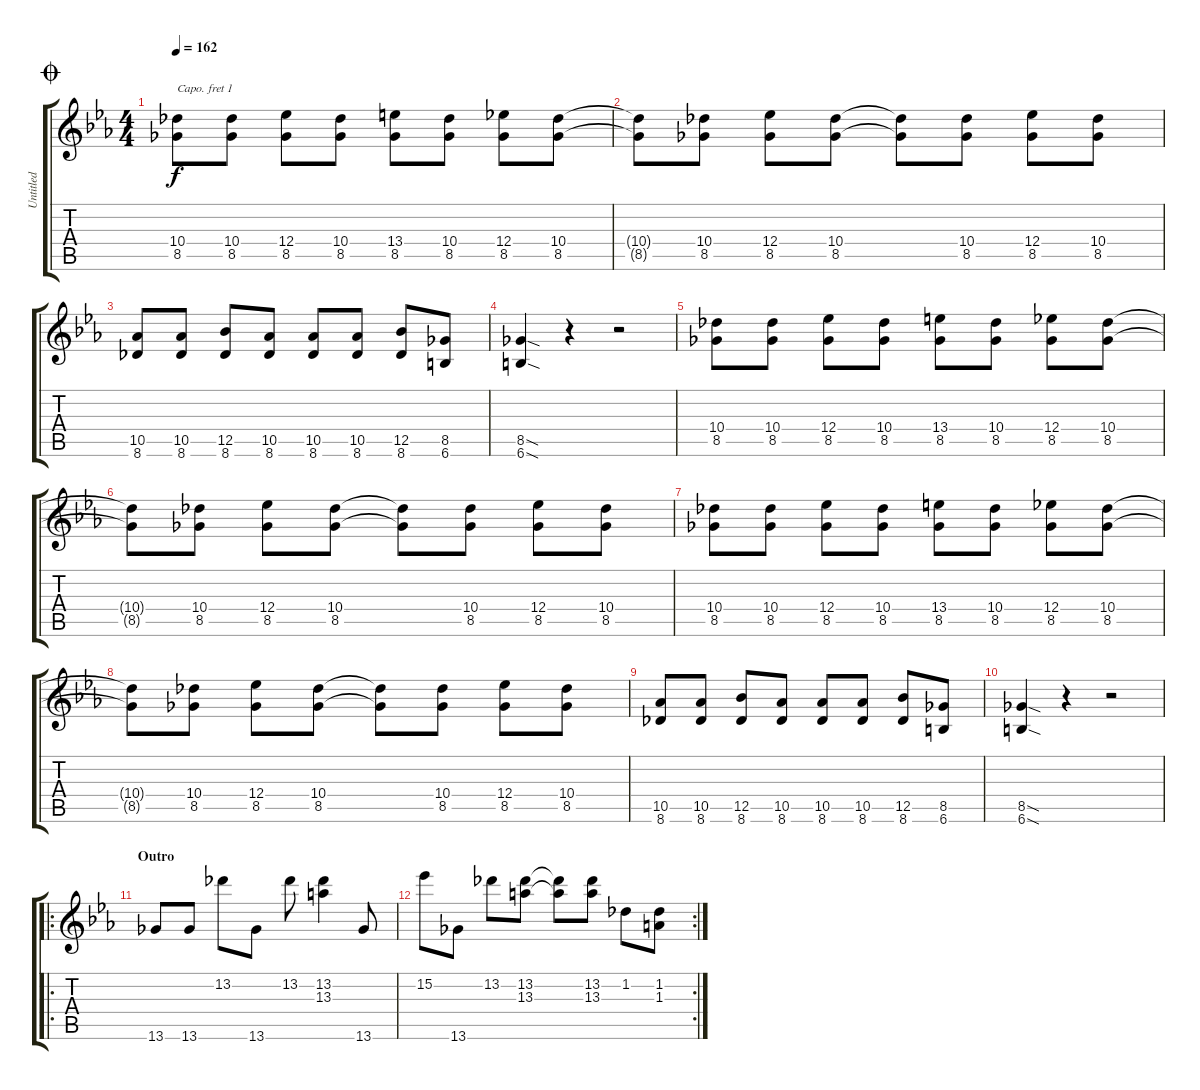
\track ("Untitled" "Untitled") {instrument overdrivenguitar}
\staff {score tabs}
\capo 1
\tuning (E4 B3 G3 D3 A2 E2) {hide}
\ts (4 4)
\jump coda
\tempo 162
\clef g2
\ks eb
(10.4 8.5).8{dy f} (10.4 8.5).8 (12.4 8.5).8 (10.4 8.5).8 (13.4 8.5).8 (10.4 8.5).8 (12.4 8.5).8 (10.4 8.5).8 |
(10.4{t} 8.5{t}).8 (10.4 8.5).8 (12.4 8.5).8 (10.4 8.5).8 (10.4{t} 8.5{t}).8 (10.4 8.5).8 (12.4 8.5).8 (10.4 8.5).8 |
(10.5 8.6).8 (10.5 8.6).8 (12.5 8.6).8 (10.5 8.6).8 (10.5 8.6).8 (10.5 8.6).8 (12.5 8.6).8 (8.5 6.6).8 |
(8.5{sod} 6.6{sod}).4 r.4 r.2 |
(10.4 8.5).8 (10.4 8.5).8 (12.4 8.5).8 (10.4 8.5).8 (13.4 8.5).8 (10.4 8.5).8 (12.4 8.5).8 (10.4 8.5).8 |
(10.4{t} 8.5{t}).8 (10.4 8.5).8 (12.4 8.5).8 (10.4 8.5).8 (10.4{t} 8.5{t}).8 (10.4 8.5).8 (12.4 8.5).8 (10.4 8.5).8 |
(10.4 8.5).8 (10.4 8.5).8 (12.4 8.5).8 (10.4 8.5).8 (13.4 8.5).8 (10.4 8.5).8 (12.4 8.5).8 (10.4 8.5).8 |
(10.4{t} 8.5{t}).8 (10.4 8.5).8 (12.4 8.5).8 (10.4 8.5).8 (10.4{t} 8.5{t}).8 (10.4 8.5).8 (12.4 8.5).8 (10.4 8.5).8 |
(10.5 8.6).8 (10.5 8.6).8 (12.5 8.6).8 (10.5 8.6).8 (10.5 8.6).8 (10.5 8.6).8 (12.5 8.6).8 (8.5 6.6).8 |
(8.5{sod} 6.6{sod}).4 r.4 r.2 |
\ro
\section ("" "Outro")
13.6.8 13.6.8 13.2.8 13.6.8 13.2.8 (13.2 13.3).4 13.6.8 |
\rc 2
15.2.8 13.6.8 13.2.8 (13.2 13.3).8 (13.2{t} 13.3{t}).8 (13.2 13.3).8 1.2.8 (1.2 1.3).8
